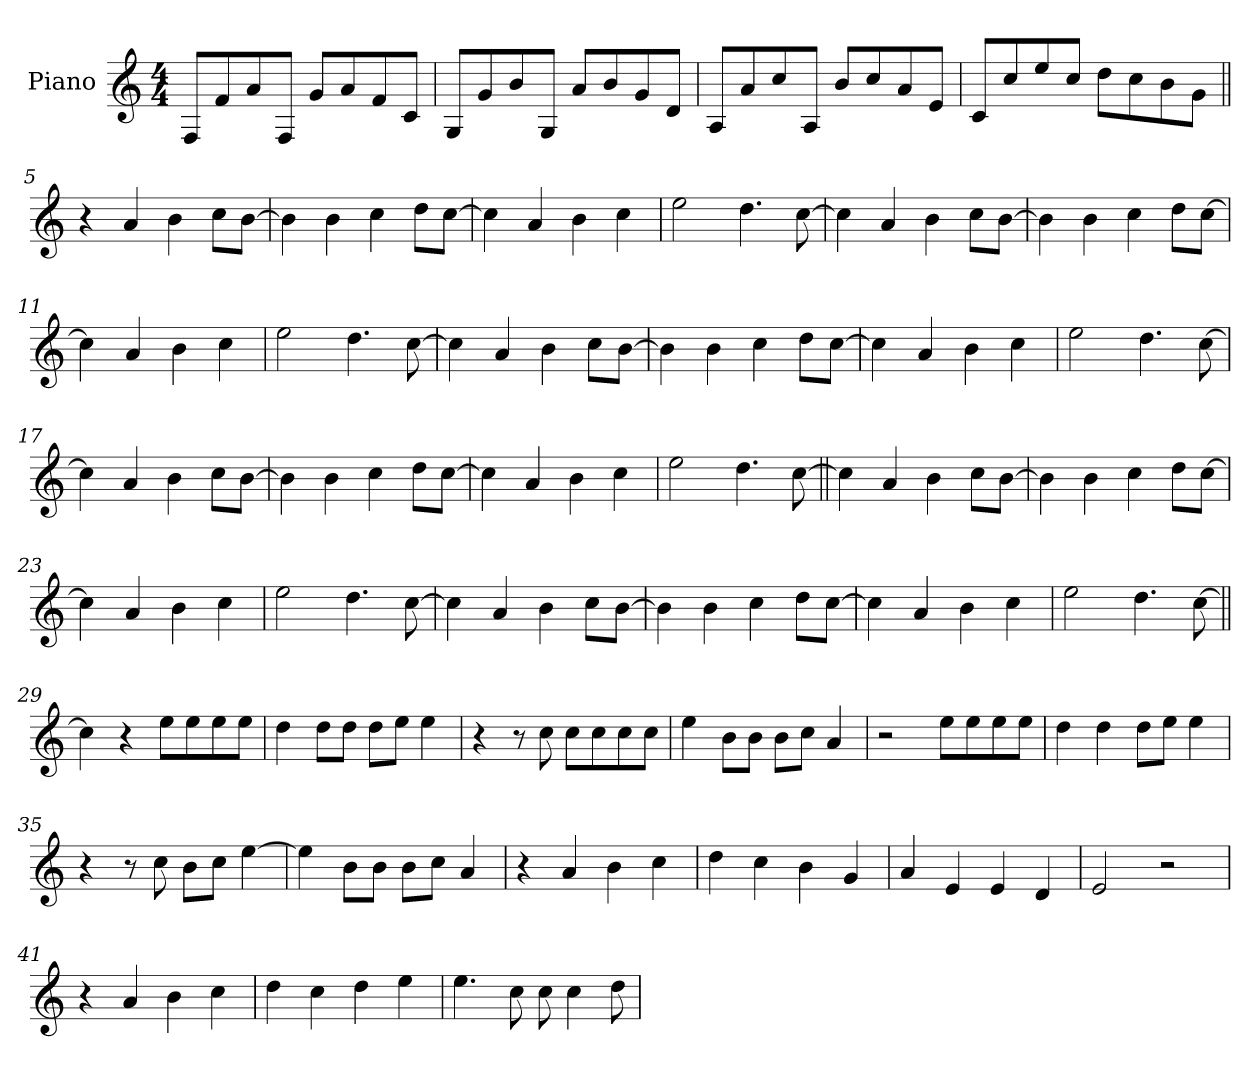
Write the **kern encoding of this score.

**kern
*part1
*staff1
*I"Piano
*I'Pno.
*clefG2
*k[]
*M4/4
=1
8F!L
8f!
8a!
8F!J
8g!L
8a!
8f!
8c!J
=2
8G!L
8g!
8b!
8G!J
8a!L
8b!
8g!
8d!J
=3
8A!L
8a!
8cc!
8A!J
8b!L
8cc!
8a!
8e!J
=4
8c!L
8cc!
8ee!
8cc!J
8dd!L
8cc!
8b!
8g!J
=5||
4r
4a
4b
8ccL
[8bJ
=6
4b]
4b
4cc
8ddL
[8ccJ
=7
4cc]
4a
4b
4cc
=8
2ee
4.dd
[8cc
=9
4cc]
4a
4b
8ccL
[8bJ
=10
4b]
4b
4cc
8ddL
[8ccJ
=11
4cc]
4a
4b
4cc
=12
2ee
4.dd
[8cc
=13
4cc]
4a
4b
8ccL
[8bJ
=14
4b]
4b
4cc
8ddL
[8ccJ
=15
4cc]
4a
4b
4cc
=16
2ee
4.dd
[8cc
=17
4cc]
4a
4b
8ccL
[8bJ
=18
4b]
4b
4cc
8ddL
[8ccJ
=19
4cc]
4a
4b
4cc
=20
2ee
4.dd
[8cc
=21||
4cc]
4a
4b
8ccL
[8bJ
=22
4b]
4b
4cc
8ddL
[8ccJ
=23
4cc]
4a
4b
4cc
=24
2ee
4.dd
[8cc
=25
4cc]
4a
4b
8ccL
[8bJ
=26
4b]
4b
4cc
8ddL
[8ccJ
=27
4cc]
4a
4b
4cc
=28
2ee
4.dd
[8cc
=29||
4cc]
4r
8eeL
8ee
8ee
8eeJ
=30
4dd
8ddL
8ddJ
8ddL
8eeJ
4ee
=31
4r
8r
8cc
8ccL
8cc
8cc
8ccJ
=32
4ee
8bL
8bJ
8bL
8ccJ
4a
=33
2r
8eeL
8ee
8ee
8eeJ
=34
4dd
4dd
8ddL
8eeJ
4ee
=35
4r
8r
8cc
8bL
8ccJ
[4ee
=36
4ee]
8bL
8bJ
8bL
8ccJ
4a
=37
4r
4a
4b
4cc
=38
4dd
4cc
4b
4g
=39
4a
4e
4e
4d
=40
2e
2r
=41
4r
4a
4b
4cc
=42
4dd
4cc
4dd
4ee
=43
4.ee
8cc
8cc
4cc
8dd
=
*-
